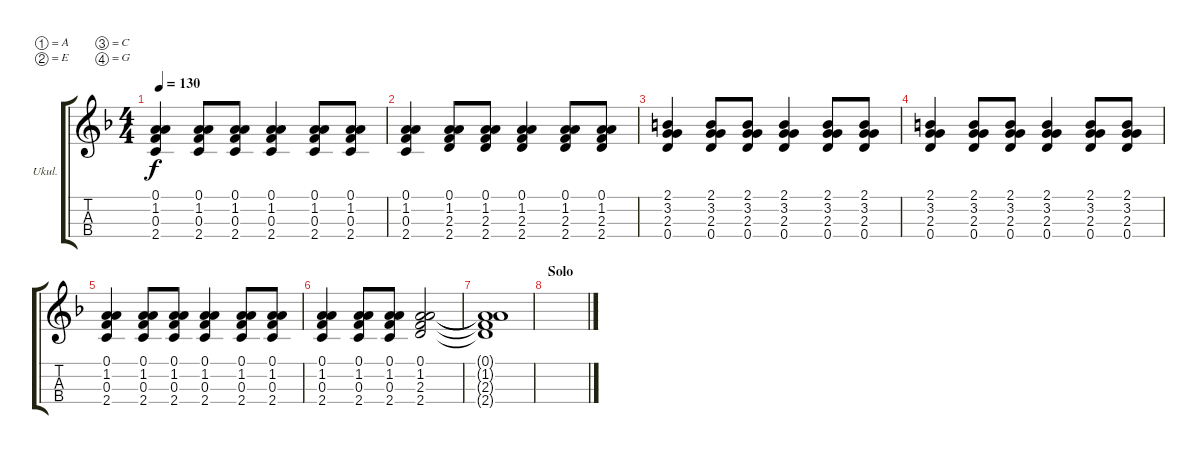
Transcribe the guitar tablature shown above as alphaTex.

\defaultSystemsLayout 4
\bracketExtendMode groupsimilarinstruments
\firstSystemTrackNameOrientation horizontal
\otherSystemsTrackNameOrientation horizontal
\track ("Ukulele" "Ukul.") {instrument shamisen}
\staff {score tabs}
\tuning (A4 E4 C4 G4)
\ts (4 4)
\tempo 130
\clef g2
\ks dminor
(2.4 0.3 1.2 0.1).4{dy f} (2.4 0.3 1.2 0.1).8 (2.4 0.3 1.2 0.1).8 (2.4 0.3 1.2 0.1).4 (2.4 0.3 1.2 0.1).8 (2.4 0.3 1.2 0.1).8 |
(2.4 0.3 1.2 0.1).4 (2.4 2.3 1.2 0.1).8 (2.4 2.3 1.2 0.1).8 (2.4 2.3 1.2 0.1).4 (2.4 2.3 1.2 0.1).8 (2.4 2.3 1.2 0.1).8 |
(0.4 2.3 3.2 2.1).4 (2.1 3.2 2.3 0.4).8 (2.1 3.2 2.3 0.4).8 (0.4 2.3 3.2 2.1).4 (2.1 3.2 2.3 0.4).8 (2.1 3.2 2.3 0.4).8 |
(0.4 2.3 3.2 2.1).4 (2.1 3.2 2.3 0.4).8 (2.1 3.2 2.3 0.4).8 (0.4 2.3 3.2 2.1).4 (2.1 3.2 2.3 0.4).8 (2.1 3.2 2.3 0.4).8 |
(2.4 0.3 1.2 0.1).4 (2.4 0.3 1.2 0.1).8 (2.4 0.3 1.2 0.1).8 (2.4 0.3 1.2 0.1).4 (2.4 0.3 1.2 0.1).8 (2.4 0.3 1.2 0.1).8 |
(2.4 0.3 1.2 0.1).4 (2.4 0.3 1.2 0.1).8 (2.4 0.3 1.2 0.1).8 (2.4 2.3 1.2 0.1).2 |
(0.1{t} 1.2{t} 2.3{t} 2.4{t}).1 |
\section ("" "Solo")
